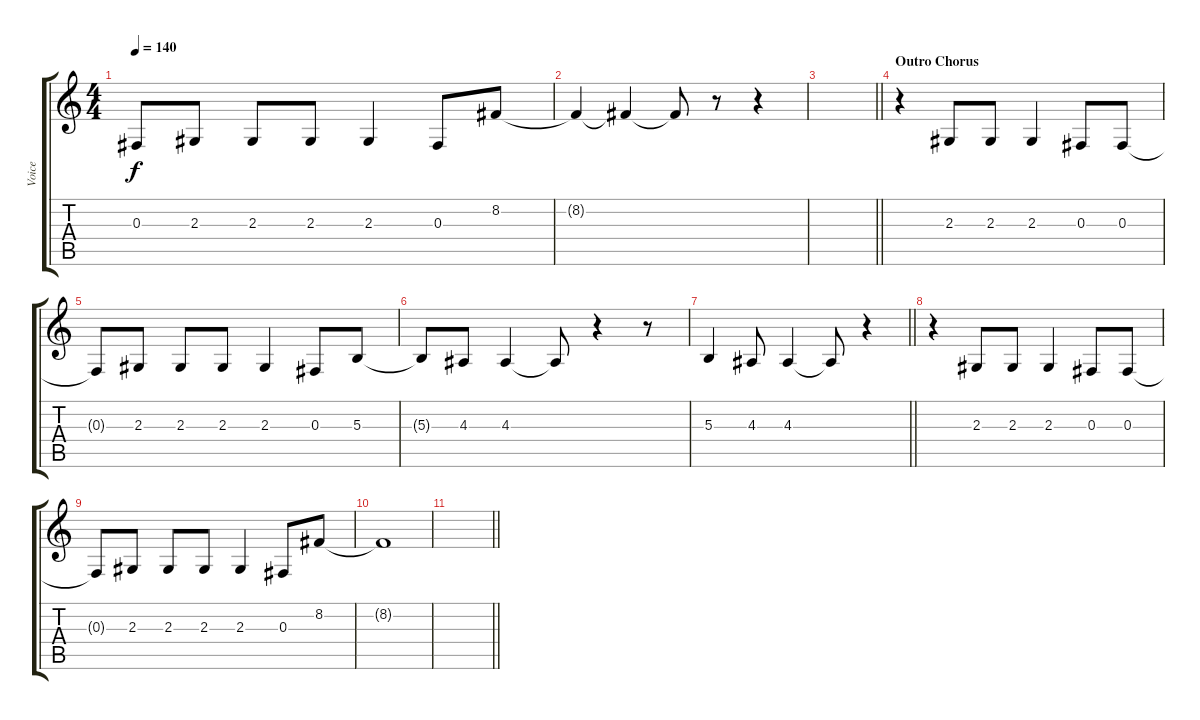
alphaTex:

\track ("Voice" "Voice") {instrument altosax}
\staff {score tabs}
\tuning (Eb4 Bb3 Gb3 Db3 Ab2 Eb2) {hide}
\ts (4 4)
\tempo 140
\clef g2
\ks c
0.3{t}.8{dy f} 2.3.8 2.3.8 2.3.8 2.3.4 0.3.8 8.2.8 |
8.2{t}.4 8.2{t}.4 8.2{t}.8 r.8 r.4 |
\barLineRight lightlight
|
\section ("" "Outro Chorus")
r.4 2.3.8 2.3.8 2.3.4 0.3.8 0.3.8 |
0.3{t}.8 2.3.8 2.3.8 2.3.8 2.3.4 0.3.8 5.3.8 |
5.3{t}.8 4.3.8 4.3.4 4.3{t}.8 r.4 r.8 |
\barLineRight lightlight
5.3.4 4.3.8 4.3.4 4.3{t}.8 r.4 |
r.4 2.3.8 2.3.8 2.3.4 0.3.8 0.3.8 |
0.3{t}.8 2.3.8 2.3.8 2.3.8 2.3.4 0.3.8 8.2.8 |
8.2{t}.1 |
\barLineRight lightlight
